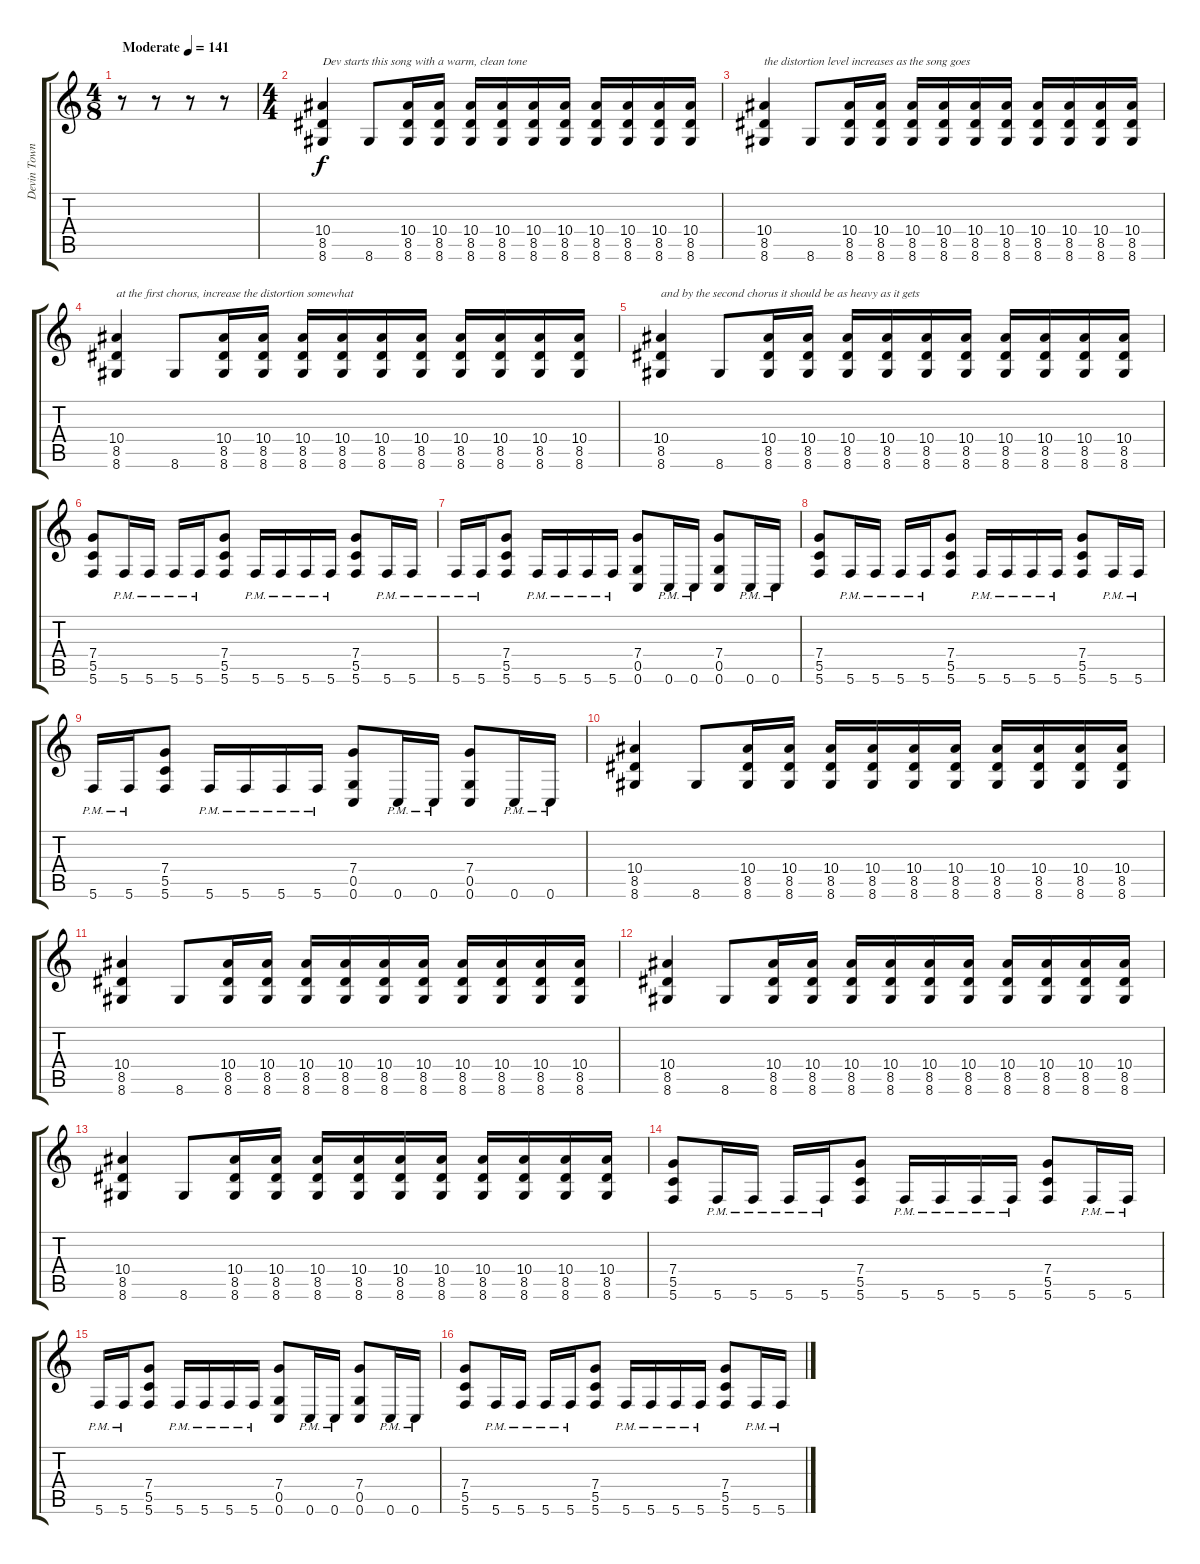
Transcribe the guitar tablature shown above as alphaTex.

\track ("Devin Townsend" "Devin Town") {instrument electricguitarclean}
\staff {score tabs}
\tuning (E4 C4 G3 C3 G2 C2) {hide}
\ts (4 8)
\tempo (141 "Moderate")
\clef g2
\ks c
r.8{dy f instrument electricguitarclean} r.8 r.8 r.8 |
\ts (4 4)
(10.4 8.5 8.6).4{txt "Dev starts this song with a warm, clean tone"} 8.6.8 (10.4 8.5 8.6).16 (10.4 8.5 8.6).16 (10.4 8.5 8.6).16 (10.4 8.5 8.6).16 (10.4 8.5 8.6).16 (10.4 8.5 8.6).16 (10.4 8.5 8.6).16 (10.4 8.5 8.6).16 (10.4 8.5 8.6).16 (10.4 8.5 8.6).16 |
(10.4 8.5 8.6).4{txt "the distortion level increases as the song goes"} 8.6.8 (10.4 8.5 8.6).16 (10.4 8.5 8.6).16 (10.4 8.5 8.6).16 (10.4 8.5 8.6).16 (10.4 8.5 8.6).16 (10.4 8.5 8.6).16 (10.4 8.5 8.6).16 (10.4 8.5 8.6).16 (10.4 8.5 8.6).16 (10.4 8.5 8.6).16 |
(10.4 8.5 8.6).4{txt "at the first chorus, increase the distortion somewhat"} 8.6.8 (10.4 8.5 8.6).16 (10.4 8.5 8.6).16 (10.4 8.5 8.6).16 (10.4 8.5 8.6).16 (10.4 8.5 8.6).16 (10.4 8.5 8.6).16 (10.4 8.5 8.6).16 (10.4 8.5 8.6).16 (10.4 8.5 8.6).16 (10.4 8.5 8.6).16 |
(10.4 8.5 8.6).4{txt "and by the second chorus it should be as heavy as it gets"} 8.6.8 (10.4 8.5 8.6).16 (10.4 8.5 8.6).16 (10.4 8.5 8.6).16 (10.4 8.5 8.6).16 (10.4 8.5 8.6).16 (10.4 8.5 8.6).16 (10.4 8.5 8.6).16 (10.4 8.5 8.6).16 (10.4 8.5 8.6).16 (10.4 8.5 8.6).16 |
(7.4 5.5 5.6).8 5.6{pm}.16 5.6{pm}.16 5.6{pm}.16 5.6{pm}.16 (7.4 5.5 5.6).8 5.6{pm}.16 5.6{pm}.16 5.6{pm}.16 5.6{pm}.16 (7.4 5.5 5.6).8 5.6{pm}.16 5.6{pm}.16 |
5.6{pm}.16 5.6{pm}.16 (7.4 5.5 5.6).8 5.6{pm}.16 5.6{pm}.16 5.6{pm}.16 5.6{pm}.16 (7.4 0.5 0.6).8 0.6{pm}.16 0.6{pm}.16 (7.4 0.5 0.6).8 0.6{pm}.16 0.6{pm}.16 |
(7.4 5.5 5.6).8 5.6{pm}.16 5.6{pm}.16 5.6{pm}.16 5.6{pm}.16 (7.4 5.5 5.6).8 5.6{pm}.16 5.6{pm}.16 5.6{pm}.16 5.6{pm}.16 (7.4 5.5 5.6).8 5.6{pm}.16 5.6{pm}.16 |
5.6{pm}.16 5.6{pm}.16 (7.4 5.5 5.6).8 5.6{pm}.16 5.6{pm}.16 5.6{pm}.16 5.6{pm}.16 (7.4 0.5 0.6).8 0.6{pm}.16 0.6{pm}.16 (7.4 0.5 0.6).8 0.6{pm}.16 0.6{pm}.16 |
(10.4 8.5 8.6).4 8.6.8 (10.4 8.5 8.6).16 (10.4 8.5 8.6).16 (10.4 8.5 8.6).16 (10.4 8.5 8.6).16 (10.4 8.5 8.6).16 (10.4 8.5 8.6).16 (10.4 8.5 8.6).16 (10.4 8.5 8.6).16 (10.4 8.5 8.6).16 (10.4 8.5 8.6).16 |
(10.4 8.5 8.6).4 8.6.8 (10.4 8.5 8.6).16 (10.4 8.5 8.6).16 (10.4 8.5 8.6).16 (10.4 8.5 8.6).16 (10.4 8.5 8.6).16 (10.4 8.5 8.6).16 (10.4 8.5 8.6).16 (10.4 8.5 8.6).16 (10.4 8.5 8.6).16 (10.4 8.5 8.6).16 |
(10.4 8.5 8.6).4 8.6.8 (10.4 8.5 8.6).16 (10.4 8.5 8.6).16 (10.4 8.5 8.6).16 (10.4 8.5 8.6).16 (10.4 8.5 8.6).16 (10.4 8.5 8.6).16 (10.4 8.5 8.6).16 (10.4 8.5 8.6).16 (10.4 8.5 8.6).16 (10.4 8.5 8.6).16 |
(10.4 8.5 8.6).4 8.6.8 (10.4 8.5 8.6).16 (10.4 8.5 8.6).16 (10.4 8.5 8.6).16 (10.4 8.5 8.6).16 (10.4 8.5 8.6).16 (10.4 8.5 8.6).16 (10.4 8.5 8.6).16 (10.4 8.5 8.6).16 (10.4 8.5 8.6).16 (10.4 8.5 8.6).16 |
(7.4 5.5 5.6).8 5.6{pm}.16 5.6{pm}.16 5.6{pm}.16 5.6{pm}.16 (7.4 5.5 5.6).8 5.6{pm}.16 5.6{pm}.16 5.6{pm}.16 5.6{pm}.16 (7.4 5.5 5.6).8 5.6{pm}.16 5.6{pm}.16 |
5.6{pm}.16 5.6{pm}.16 (7.4 5.5 5.6).8 5.6{pm}.16 5.6{pm}.16 5.6{pm}.16 5.6{pm}.16 (7.4 0.5 0.6).8 0.6{pm}.16 0.6{pm}.16 (7.4 0.5 0.6).8 0.6{pm}.16 0.6{pm}.16 |
(7.4 5.5 5.6).8 5.6{pm}.16 5.6{pm}.16 5.6{pm}.16 5.6{pm}.16 (7.4 5.5 5.6).8 5.6{pm}.16 5.6{pm}.16 5.6{pm}.16 5.6{pm}.16 (7.4 5.5 5.6).8 5.6{pm}.16 5.6{pm}.16
